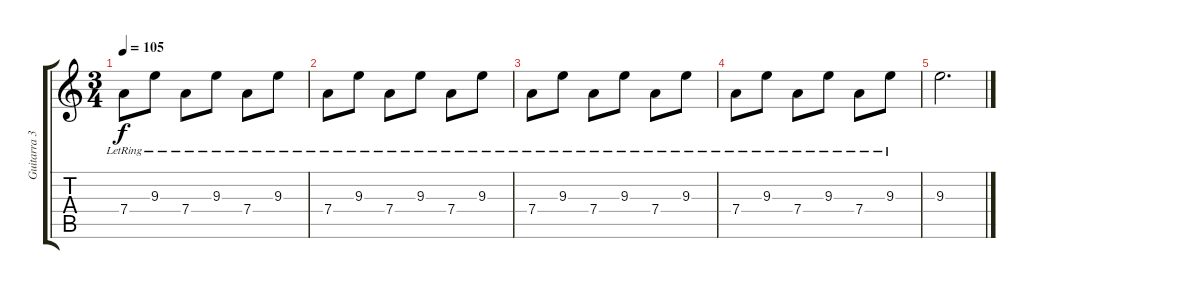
\track ("Guitarra 3" "Guitarra 3") {instrument electricguitarjazz}
\staff {score tabs}
\tuning (E4 B3 G3 D3 A2 E2) {hide}
\ts (3 4)
\tempo 105
\clef g2
\ks c
7.4{lr}.8{dy f} 9.3{lr}.8 7.4{lr}.8 9.3{lr}.8 7.4{lr}.8 9.3{lr}.8 |
7.4{lr}.8{volume 10 instrument electricguitarjazz} 9.3{lr}.8 7.4{lr}.8 9.3{lr}.8 7.4{lr}.8 9.3{lr}.8 |
7.4{lr}.8{volume 9 instrument electricguitarjazz} 9.3{lr}.8 7.4{lr}.8 9.3{lr}.8 7.4{lr}.8 9.3{lr}.8 |
7.4{lr}.8{volume 8 instrument electricguitarjazz} 9.3{lr}.8 7.4{lr}.8 9.3{lr}.8 7.4{lr}.8 9.3{lr}.8 |
9.3.2{d}
